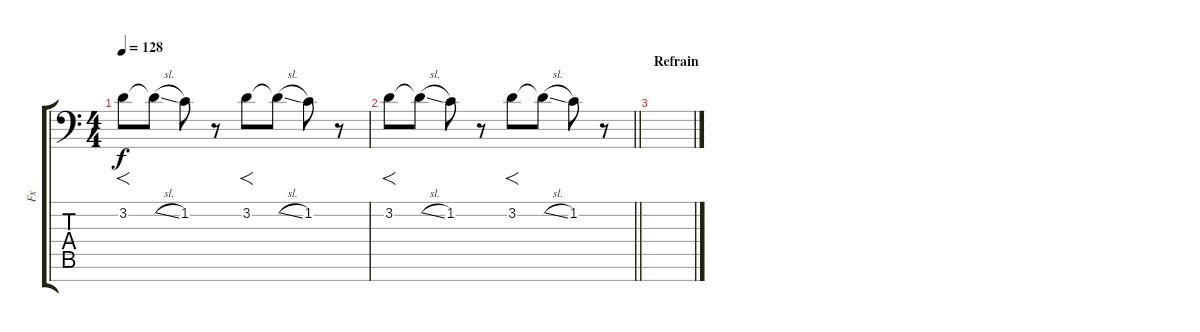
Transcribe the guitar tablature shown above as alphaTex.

\track ("Fx" "Fx") {instrument electricpiano1}
\staff {score tabs}
\tuning (E4 B3 G3 D3 A2 E2 C-1) {hide}
\ts (4 4)
\tempo 128
\clef f4
\ks c
3.2.8{f dy f volume 10} 3.2{sl t}.8 1.2.8 r.8 3.2.8{f} 3.2{sl t}.8 1.2.8 r.8 |
\barLineRight lightlight
3.2.8{f volume 10} 3.2{sl t}.8 1.2.8 r.8 3.2.8{f} 3.2{sl t}.8 1.2.8 r.8 |
\section ("" "Refrain")
